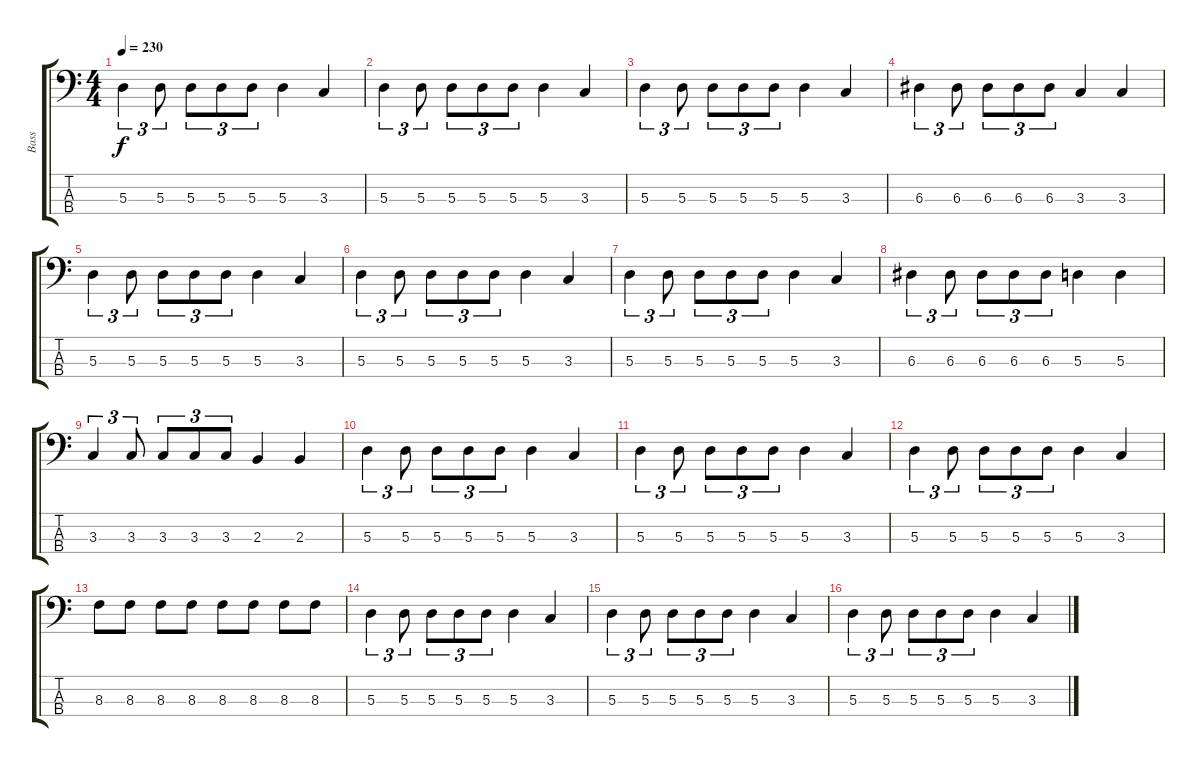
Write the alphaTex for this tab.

\track ("Bass" "Bass") {instrument electricbassfinger}
\staff {score tabs}
\tuning (G2 D2 A1 E1) {hide}
\ts (4 4)
\tempo 230
\clef f4
\ks c
5.3.4{tu (3 2) dy f} 5.3.8{tu (3 2)} 5.3.8{tu (3 2)} 5.3.8{tu (3 2)} 5.3.8{tu (3 2)} 5.3.4 3.3.4 |
5.3.4{tu (3 2)} 5.3.8{tu (3 2)} 5.3.8{tu (3 2)} 5.3.8{tu (3 2)} 5.3.8{tu (3 2)} 5.3.4 3.3.4 |
5.3.4{tu (3 2)} 5.3.8{tu (3 2)} 5.3.8{tu (3 2)} 5.3.8{tu (3 2)} 5.3.8{tu (3 2)} 5.3.4 3.3.4 |
6.3.4{tu (3 2)} 6.3.8{tu (3 2)} 6.3.8{tu (3 2)} 6.3.8{tu (3 2)} 6.3.8{tu (3 2)} 3.3.4 3.3.4 |
5.3.4{tu (3 2)} 5.3.8{tu (3 2)} 5.3.8{tu (3 2)} 5.3.8{tu (3 2)} 5.3.8{tu (3 2)} 5.3.4 3.3.4 |
5.3.4{tu (3 2)} 5.3.8{tu (3 2)} 5.3.8{tu (3 2)} 5.3.8{tu (3 2)} 5.3.8{tu (3 2)} 5.3.4 3.3.4 |
5.3.4{tu (3 2)} 5.3.8{tu (3 2)} 5.3.8{tu (3 2)} 5.3.8{tu (3 2)} 5.3.8{tu (3 2)} 5.3.4 3.3.4 |
6.3.4{tu (3 2)} 6.3.8{tu (3 2)} 6.3.8{tu (3 2)} 6.3.8{tu (3 2)} 6.3.8{tu (3 2)} 5.3.4 5.3.4 |
3.3.4{tu (3 2)} 3.3.8{tu (3 2)} 3.3.8{tu (3 2)} 3.3.8{tu (3 2)} 3.3.8{tu (3 2)} 2.3.4 2.3.4 |
5.3.4{tu (3 2)} 5.3.8{tu (3 2)} 5.3.8{tu (3 2)} 5.3.8{tu (3 2)} 5.3.8{tu (3 2)} 5.3.4 3.3.4 |
5.3.4{tu (3 2)} 5.3.8{tu (3 2)} 5.3.8{tu (3 2)} 5.3.8{tu (3 2)} 5.3.8{tu (3 2)} 5.3.4 3.3.4 |
5.3.4{tu (3 2)} 5.3.8{tu (3 2)} 5.3.8{tu (3 2)} 5.3.8{tu (3 2)} 5.3.8{tu (3 2)} 5.3.4 3.3.4 |
8.3.8 8.3.8 8.3.8 8.3.8 8.3.8 8.3.8 8.3.8 8.3.8 |
5.3.4{tu (3 2)} 5.3.8{tu (3 2)} 5.3.8{tu (3 2)} 5.3.8{tu (3 2)} 5.3.8{tu (3 2)} 5.3.4 3.3.4 |
5.3.4{tu (3 2)} 5.3.8{tu (3 2)} 5.3.8{tu (3 2)} 5.3.8{tu (3 2)} 5.3.8{tu (3 2)} 5.3.4 3.3.4 |
5.3.4{tu (3 2)} 5.3.8{tu (3 2)} 5.3.8{tu (3 2)} 5.3.8{tu (3 2)} 5.3.8{tu (3 2)} 5.3.4 3.3.4
